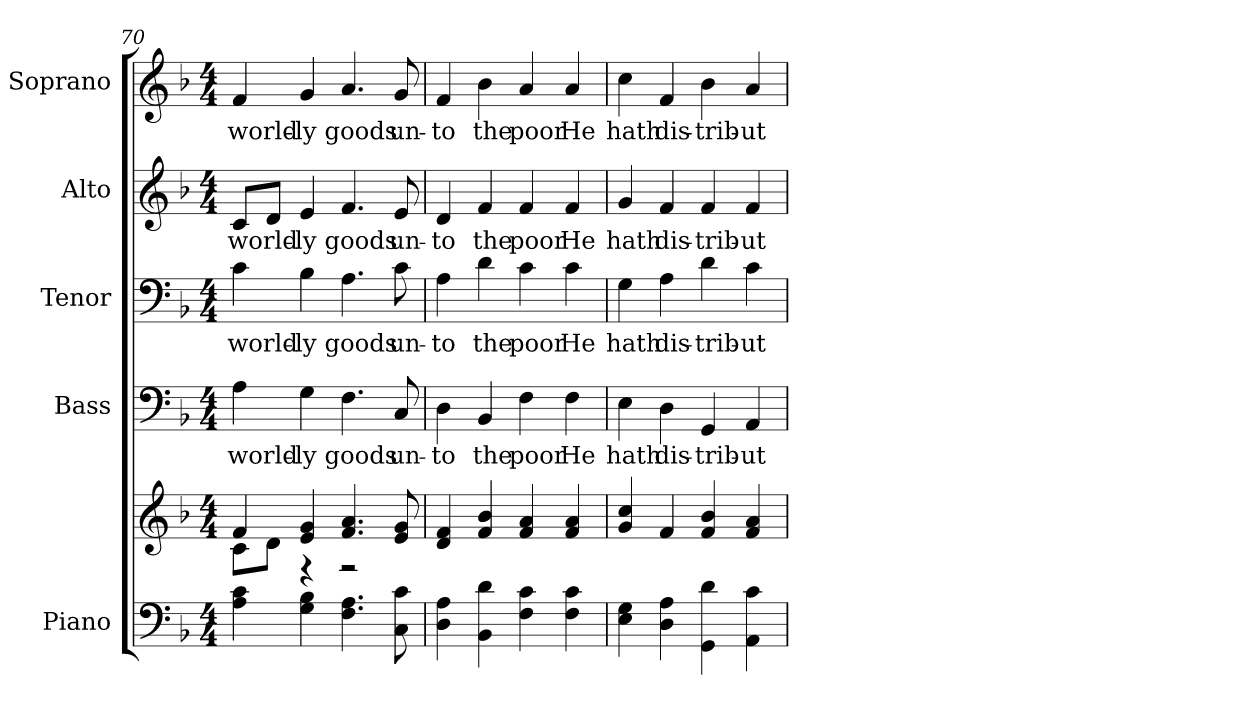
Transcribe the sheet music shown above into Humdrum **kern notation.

**kern	**kern	**kern	**text	**kern	**text	**kern	**text	**kern	**text
*part5	*part5	*part4	*part4	*part3	*part3	*part2	*part2	*part1	*part1
*staff6	*staff5	*staff4	*staff4	*staff3	*staff3	*staff2	*staff2	*staff1	*staff1
*I"Piano	*	*I"Bass	*	*I"Tenor	*	*I"Alto	*	*I"Soprano	*
*I'Pno.	*	*I'B.	*	*I'T.	*	*I'A.	*	*I'S.	*
*clefF4	*clefG2	*clefF4	*	*clefF4	*	*clefG2	*	*clefG2	*
*k[b-]	*k[b-]	*k[b-]	*	*k[b-]	*	*k[b-]	*	*k[b-]	*
*F:	*F:	*F:	*	*F:	*	*F:	*	*F:	*
*M4/4	*M4/4	*M4/4	*	*M4/4	*	*M4/4	*	*M4/4	*
=70	=70	=70	=70	=70	=70	=70	=70	=70	=70
*	*^	*	*	*	*	*	*	*	*
!	!	!	!	!LO:LY:b:color=#000000	!	!	!	!	!	!
!	!	!	!	!	!	!LO:LY:b:color=#000000	!	!	!	!
!	!	!	!	!	!	!	!	!LO:LY:b:color=#000000	!	!
!	!	!	!	!	!	!	!	!	!	!LO:LY:b:color=#000000
4Ai\ 4ci	4fi/	8ci\L	4Ai\	world-	4ci\	world-	8ci/L	world-	4fi/	world-
.	.	8di\J	.	.	.	.	8di/J	.	.	.
!	!	!	!	!LO:LY:b:color=#000000	!	!	!	!	!	!
!	!	!	!	!	!	!LO:LY:b:color=#000000	!	!	!	!
!	!	!	!	!	!	!	!	!LO:LY:b:color=#000000	!	!
!	!	!	!	!	!	!	!	!	!	!LO:LY:b:color=#000000
4Gi\ 4B-i	4ei/ 4gi	4r	4Gi\	-ly	4B-i\	-ly	4ei/	-ly	4gi/	-ly
!	!	!	!	!LO:LY:b:color=#000000	!	!	!	!	!	!
!	!	!	!	!	!	!LO:LY:b:color=#000000	!	!	!	!
!	!	!	!	!	!	!	!	!LO:LY:b:color=#000000	!	!
!	!	!	!	!	!	!	!	!	!	!LO:LY:b:color=#000000
4.Fi\ 4.Ai	4.fi/ 4.ai	2r	4.Fi\	goods	4.Ai\	goods	4.fi/	goods	4.ai/	goods
!	!	!	!	!LO:LY:b:color=#000000	!	!	!	!	!	!
!	!	!	!	!	!	!LO:LY:b:color=#000000	!	!	!	!
!	!	!	!	!	!	!	!	!LO:LY:b:color=#000000	!	!
!	!	!	!	!	!	!	!	!	!	!LO:LY:b:color=#000000
8Ci\ 8ci	8ei/ 8gi	.	8Ci/	un-	8ci\	un-	8ei/	un-	8gi/	un-
*	*v	*v	*	*	*	*	*	*	*	*
!!LO:PB:g=z
=71	=71	=71	=71	=71	=71	=71	=71	=71	=71
!	!	!	!LO:LY:b:color=#000000	!	!	!	!	!	!
!	!	!	!	!	!LO:LY:b:color=#000000	!	!	!	!
!	!	!	!	!	!	!	!LO:LY:b:color=#000000	!	!
!	!	!	!	!	!	!	!	!	!LO:LY:b:color=#000000
4Di\ 4Ai	4di/ 4fi	4Di\	-to	4Ai\	-to	4di/	-to	4fi/	-to
!	!	!	!LO:LY:b:color=#000000	!	!	!	!	!	!
!	!	!	!	!	!LO:LY:b:color=#000000	!	!	!	!
!	!	!	!	!	!	!	!LO:LY:b:color=#000000	!	!
!	!	!	!	!	!	!	!	!	!LO:LY:b:color=#000000
4BB-i\ 4di	4fi/ 4b-i	4BB-i/	the	4di\	the	4fi/	the	4b-i\	the
!	!	!	!LO:LY:b:color=#000000	!	!	!	!	!	!
!	!	!	!	!	!LO:LY:b:color=#000000	!	!	!	!
!	!	!	!	!	!	!	!LO:LY:b:color=#000000	!	!
!	!	!	!	!	!	!	!	!	!LO:LY:b:color=#000000
4Fi\ 4ci	4fi/ 4ai	4Fi\	poor	4ci\	poor	4fi/	poor	4ai/	poor
!	!	!	!LO:LY:b:color=#000000	!	!	!	!	!	!
!	!	!	!	!	!LO:LY:b:color=#000000	!	!	!	!
!	!	!	!	!	!	!	!LO:LY:b:color=#000000	!	!
!	!	!	!	!	!	!	!	!	!LO:LY:b:color=#000000
4Fi\ 4ci	4fi/ 4ai	4Fi\	He	4ci\	He	4fi/	He	4ai/	He
=72	=72	=72	=72	=72	=72	=72	=72	=72	=72
!	!	!	!LO:LY:b:color=#000000	!	!	!	!	!	!
!	!	!	!	!	!LO:LY:b:color=#000000	!	!	!	!
!	!	!	!	!	!	!	!LO:LY:b:color=#000000	!	!
!	!	!	!	!	!	!	!	!	!LO:LY:b:color=#000000
4Ei\ 4Gi	4gi/ 4cci	4Ei\	hath	4Gi\	hath	4gi/	hath	4cci\	hath
!	!	!	!LO:LY:b:color=#000000	!	!	!	!	!	!
!	!	!	!	!	!LO:LY:b:color=#000000	!	!	!	!
!	!	!	!	!	!	!	!LO:LY:b:color=#000000	!	!
!	!	!	!	!	!	!	!	!	!LO:LY:b:color=#000000
4Di\ 4Ai	4fi/	4Di\	dis-	4Ai\	dis-	4fi/	dis-	4fi/	dis-
!	!	!	!LO:LY:b:color=#000000	!	!	!	!	!	!
!	!	!	!	!	!LO:LY:b:color=#000000	!	!	!	!
!	!	!	!	!	!	!	!LO:LY:b:color=#000000	!	!
!	!	!	!	!	!	!	!	!	!LO:LY:b:color=#000000
4GGi\ 4di	4fi/ 4b-i	4GGi/	-trib-	4di\	-trib-	4fi/	-trib-	4b-i\	-trib-
!	!	!	!LO:LY:b:color=#000000	!	!	!	!	!	!
!	!	!	!	!	!LO:LY:b:color=#000000	!	!	!	!
!	!	!	!	!	!	!	!LO:LY:b:color=#000000	!	!
!	!	!	!	!	!	!	!	!	!LO:LY:b:color=#000000
4AAi\ 4ci	4fi/ 4ai	4AAi/	-ut-	4ci\	-ut-	4fi/	-ut-	4ai/	-ut-
=	=	=	=	=	=	=	=	=	=
*-	*-	*-	*-	*-	*-	*-	*-	*-	*-
